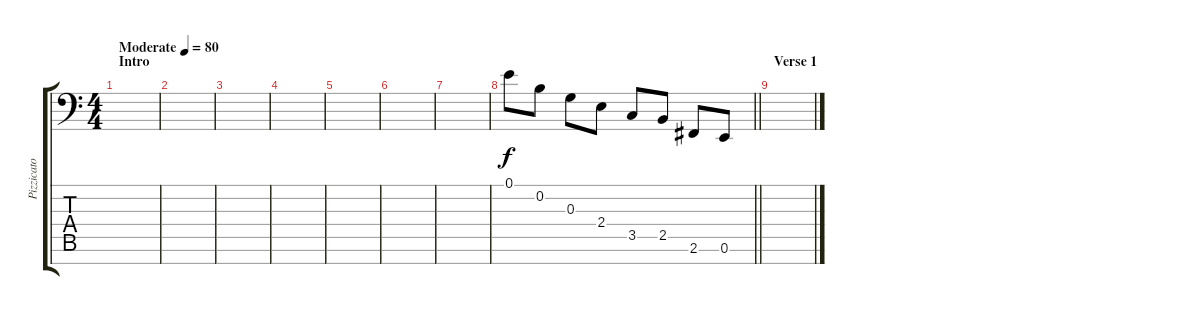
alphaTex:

\track ("Pizzicato" "Pizzicato") {instrument pizzicatostrings}
\staff {score tabs}
\tuning (E4 B3 G3 D3 A2 E2 C-1) {hide}
\ts (4 4)
\section ("" "Intro")
\tempo (80 "Moderate")
\clef f4
\ks c
|
|
|
|
|
|
|
\barLineRight lightlight
0.1.8 0.2.8 0.3.8 2.4.8 3.5.8 2.5.8 2.6.8 0.6.8 |
\section ("" "Verse 1")
